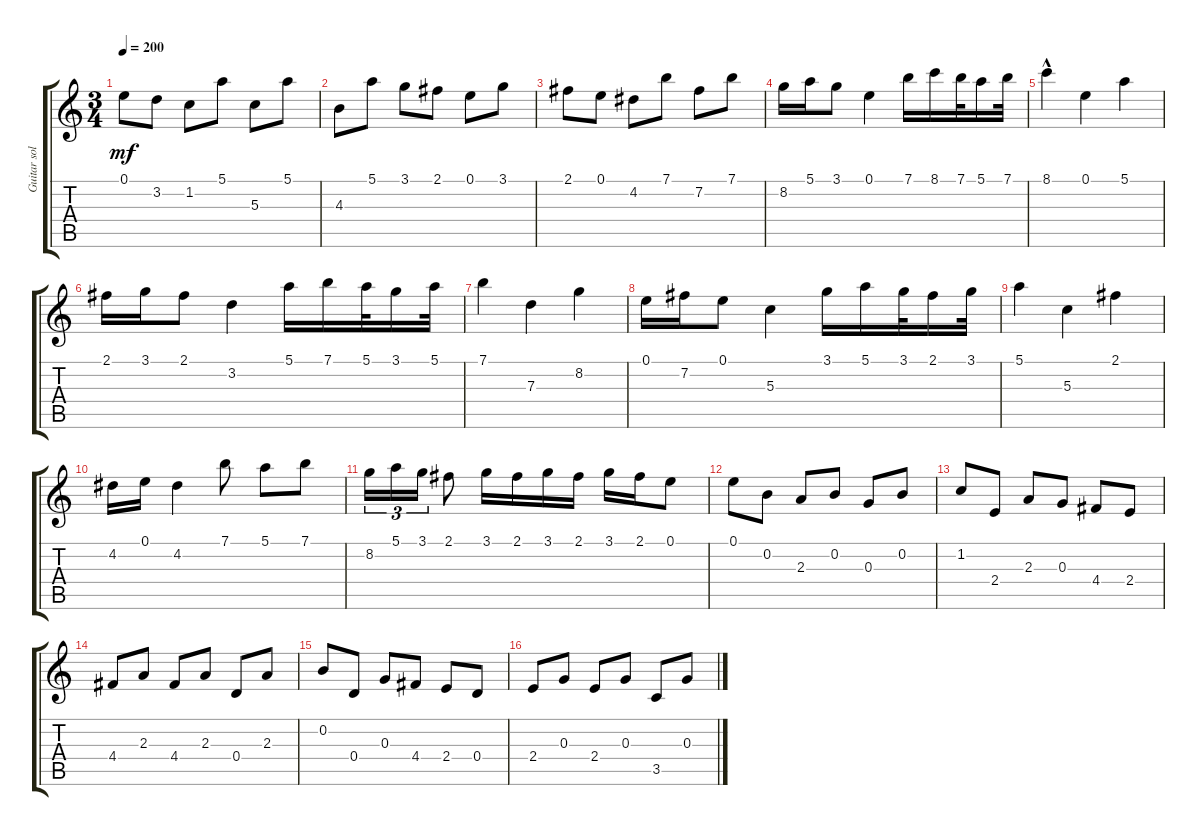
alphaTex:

\track ("Guitar solo" "Guitar sol") {instrument acousticguitarnylon}
\staff {score tabs}
\tuning (E4 B3 G3 D3 A2 E2) {hide}
\ts (3 4)
\tempo 200
\clef g2
\ks c
0.1.8{dy mf} 3.2.8 1.2.8 5.1.8 5.3.8 5.1.8 |
4.3.8 5.1.8 3.1.8 2.1.8 0.1.8 3.1.8 |
2.1.8 0.1.8 4.2.8 7.1.8 7.2.8 7.1.8 |
8.2.16 5.1.16 3.1.8 0.1.4 7.1.16 8.1.16 7.1.32 5.1.16 7.1.32 |
8.1{hac}.4 0.1.4 5.1.4 |
2.1.16 3.1.16 2.1.8 3.2.4 5.1.16 7.1.16 5.1.32 3.1.16 5.1.32 |
7.1.4 7.3.4 8.2.4 |
0.1.16 7.2.16 0.1.8 5.3.4 3.1.16 5.1.16 3.1.32 2.1.16 3.1.32 |
5.1.4 5.3.4 2.1.4 |
4.2.16 0.1.16 4.2.4 7.1.8 5.1.8 7.1.8 |
8.2.16{tu (3 2)} 5.1.16{tu (3 2)} 3.1.16{tu (3 2)} 2.1.8 3.1.16 2.1.16 3.1.16 2.1.16 3.1.16 2.1.16 0.1.8 |
0.1.8 0.2.8 2.3.8 0.2.8 0.3.8 0.2.8 |
1.2.8 2.4.8 2.3.8 0.3.8 4.4.8 2.4.8 |
4.4.8 2.3.8 4.4.8 2.3.8 0.4.8 2.3.8 |
0.2.8 0.4.8 0.3.8 4.4.8 2.4.8 0.4.8 |
2.4.8 0.3.8 2.4.8 0.3.8 3.5.8 0.3.8
